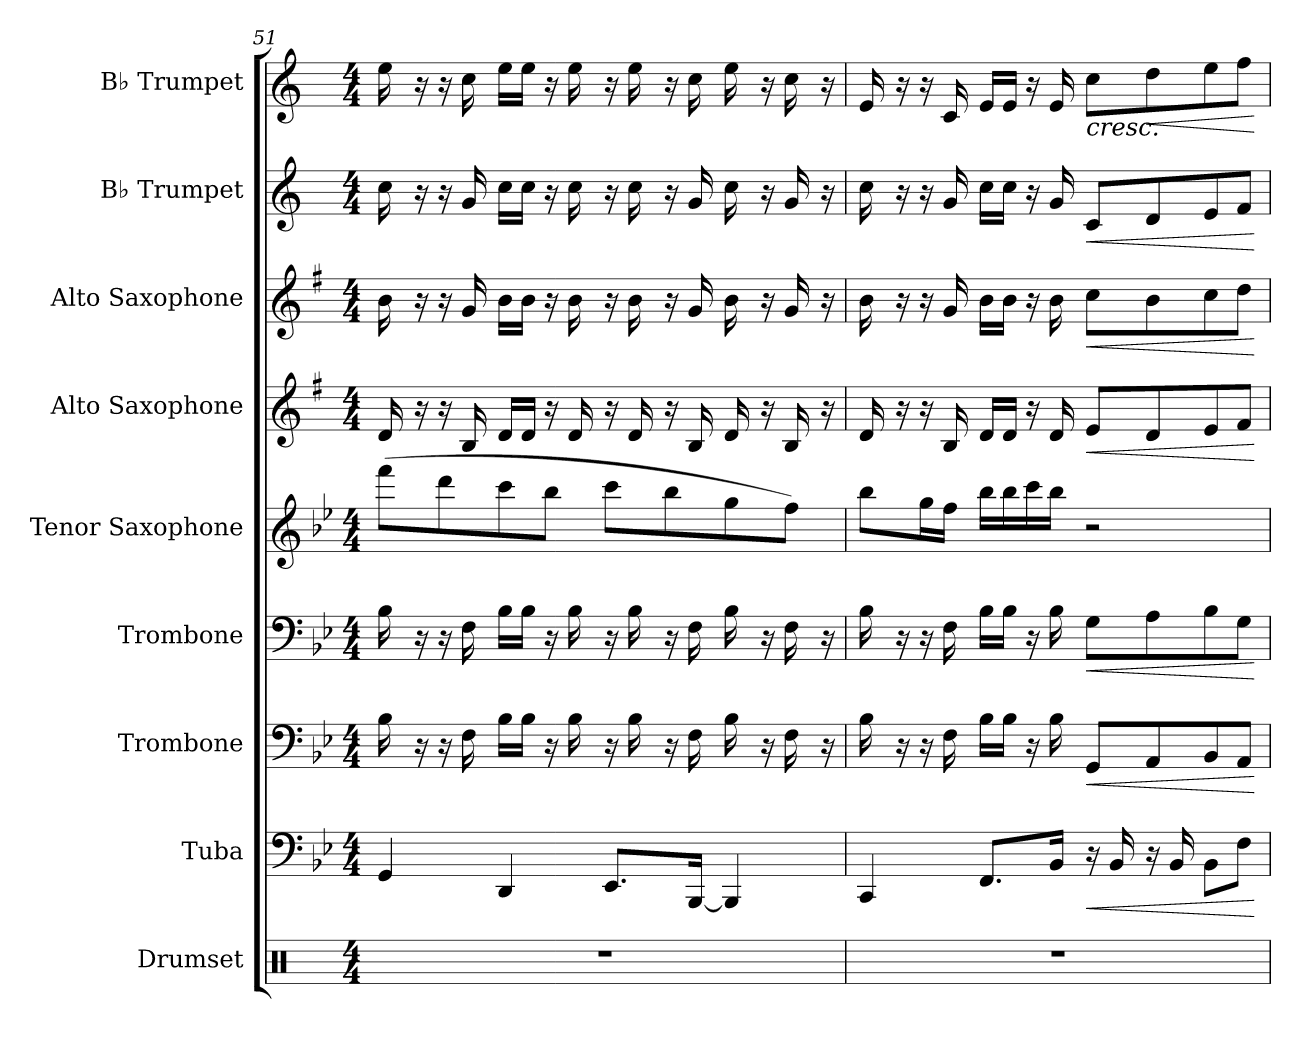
**kern	**kern	**dynam	**kern	**dynam	**kern	**dynam	**kern	**kern	**dynam	**kern	**dynam	**kern	**dynam	**kern	**dynam
*part9	*part8	*part8	*part7	*part7	*part6	*part6	*part5	*part4	*part4	*part3	*part3	*part2	*part2	*part1	*part1
*staff9	*staff8	*staff8	*staff7	*staff7	*staff6	*staff6	*staff5	*staff4	*staff4	*staff3	*staff3	*staff2	*staff2	*staff1	*staff1
*I"Drumset	*I"Tuba	*	*I"Trombone	*	*I"Trombone	*	*I"Tenor Saxophone	*I"Alto Saxophone	*	*I"Alto Saxophone	*	*I"B♭ Trumpet	*	*I"B♭ Trumpet	*
*I'D. Set	*I'Tba.	*	*I'Tbn.	*	*I'Tbn.	*	*I'T. Sax.	*I'A. Sax.	*	*I'A. Sax.	*	*I'B♭ Tpt.	*	*I'B♭ Tpt.	*
*clefX	*clefF4	*	*clefF4	*	*clefF4	*	*clefG2	*clefG2	*	*clefG2	*	*clefG2	*	*clefG2	*
*	*	*	*	*	*	*	*ITrd8c14	*ITrd5c9	*	*ITrd5c9	*	*ITrd1c2	*	*ITrd1c2	*
*k[]	*k[b-e-]	*	*k[b-e-]	*	*k[b-e-]	*	*k[b-e-]	*k[b-e-]	*	*k[b-e-]	*	*k[b-e-]	*	*k[b-e-]	*
*M4/4	*M4/4	*	*M4/4	*	*M4/4	*	*M4/4	*M4/4	*	*M4/4	*	*M4/4	*	*M4/4	*
=51	=51	=51	=51	=51	=51	=51	=51	=51	=51	=51	=51	=51	=51	=51	=51
1r	4GG/	.	16B-\	.	16B-\	.	(>8ff\L	16F/	.	16d\	.	16b-\	.	16dd\	.
.	.	.	16r	.	16r	.	.	16r	.	16r	.	16r	.	16r	.
.	.	.	16r	.	16r	.	8dd\	16r	.	16r	.	16r	.	16r	.
.	.	.	16F\	.	16F\	.	.	16D/	.	16B-/	.	16f/	.	16b-\	.
.	4DD/	.	16B-\LL	.	16B-\LL	.	8cc\	16F/LL	.	16d\LL	.	16b-\LL	.	16dd\LL	.
.	.	.	16B-\JJ	.	16B-\JJ	.	.	16F/JJ	.	16d\JJ	.	16b-\JJ	.	16dd\JJ	.
.	.	.	16r	.	16r	.	8b-\J	16r	.	16r	.	16r	.	16r	.
.	.	.	16B-\	.	16B-\	.	.	16F/	.	16d\	.	16b-\	.	16dd\	.
.	8.EE-/L	.	16r	.	16r	.	8cc\L	16r	.	16r	.	16r	.	16r	.
.	.	.	16B-\	.	16B-\	.	.	16F/	.	16d\	.	16b-\	.	16dd\	.
.	.	.	16r	.	16r	.	8b-\	16r	.	16r	.	16r	.	16r	.
.	[16BBB-/Jk	.	16F\	.	16F\	.	.	16D/	.	16B-/	.	16f/	.	16b-\	.
.	4BBB-/]	.	16B-\	.	16B-\	.	8g\	16F/	.	16d\	.	16b-\	.	16dd\	.
.	.	.	16r	.	16r	.	.	16r	.	16r	.	16r	.	16r	.
.	.	.	16F\	.	16F\	.	8f\J)	16D/	.	16B-/	.	16f/	.	16b-\	.
.	.	.	16r	.	16r	.	.	16r	.	16r	.	16r	.	16r	.
!!LO:PB:g=z
=52	=52	=52	=52	=52	=52	=52	=52	=52	=52	=52	=52	=52	=52	=52	=52
1r	4CC/	.	16B-\	.	16B-\	.	8b-\L	16F/	.	16d\	.	16b-\	.	16d/	.
.	.	.	16r	.	16r	.	.	16r	.	16r	.	16r	.	16r	.
.	.	.	16r	.	16r	.	16g\L	16r	.	16r	.	16r	.	16r	.
.	.	.	16F\	.	16F\	.	16f\JJ	16D/	.	16B-/	.	16f/	.	16B-/	.
.	8.FF/L	.	16B-\LL	.	16B-\LL	.	16b-\LL	16F/LL	.	16d\LL	.	16b-\LL	.	16d/LL	.
.	.	.	16B-\JJ	.	16B-\JJ	.	16b-\	16F/JJ	.	16d\JJ	.	16b-\JJ	.	16d/JJ	.
.	.	.	16r	.	16r	.	16cc\	16r	.	16r	.	16r	.	16r	.
.	16BB-/Jk	.	16B-\	.	16B-\	.	16b-\JJ	16F/	.	16d\	.	16f/	.	16d/	.
!	!	!LO:HP:b	!	!LO:HP:b	!	!LO:HP:b	!	!	!LO:HP:b	!	!LO:HP:b	!	!LO:HP:b	!	!LO:HP:b
.	16r	<	8GG/L	<	8G\L	<	2r	8G/L	<	8e-\L	<	8B-/L	<	8b-\L	<
.	16BB-/	.	.	.	.	.	.	.	.	.	.	.	.	.	.
!	!	!	!	!	!	!	!	!	!	!	!	!	!	!	!LO:HP:b
.	16r	.	8AA/	.	8A\	.	.	8F/	.	8d\	.	8c/	.	8cc\	<
.	16BB-/	.	.	.	.	.	.	.	.	.	.	.	.	.	.
.	8BB-\L	.	8BB-/	.	8B-\	.	.	8G/	.	8e-\	.	8d/	.	8dd\	.
.	8F\J	.	8AA/J	.	8G\J	.	.	8A/J	.	8f\J	.	8e-/J	.	8ee-\J	.
.	.	[	.	[	.	[	.	.	[	.	[	.	[	.	[ [
=	=	=	=	=	=	=	=	=	=	=	=	=	=	=	=
*-	*-	*-	*-	*-	*-	*-	*-	*-	*-	*-	*-	*-	*-	*-	*-
